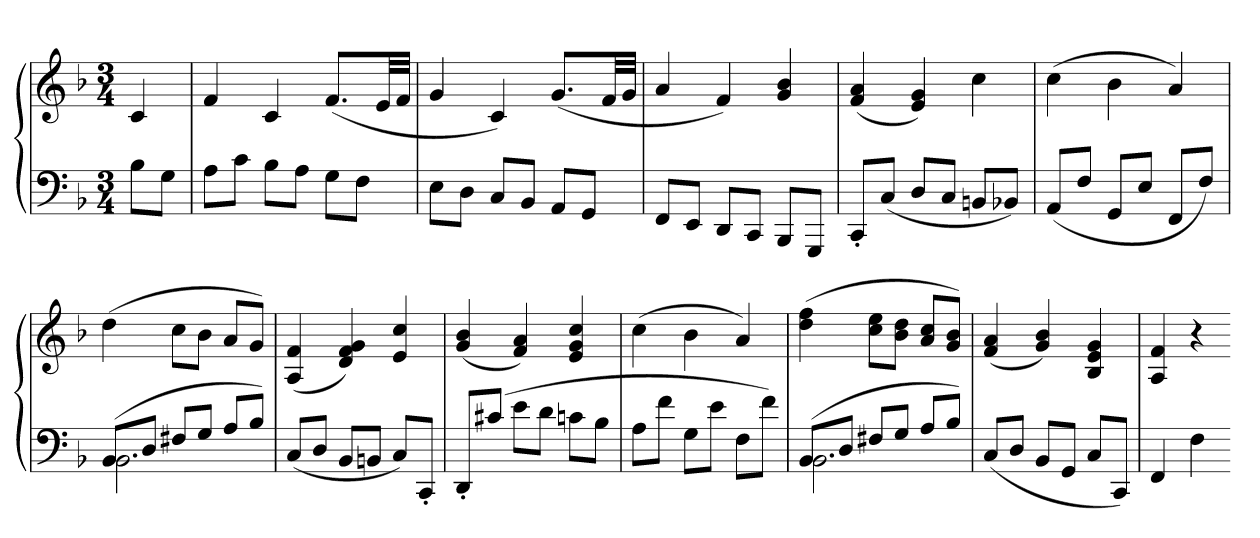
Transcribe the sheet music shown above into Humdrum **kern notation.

**kern	**kern
*part1	*part1
*staff2	*staff1
*clefF4	*clefG2
*k[b-]	*k[b-]
*M3/4	*M3/4
=	=
8B-L	4c
8GJ	.
=	=
8AL	4f
8cJ	.
8B-L	4c
8AJ	.
8GL	(8.fL
8FJ	.
.	32eLL
.	32fJJJ
=	=
8EL	4g
8DJ	.
8CL	4c)
8BB-J	.
8AAL	(8.gL
8GGJ	.
.	32fLL
.	32gJJJ
=	=
8FFL	4a
8EEJ	.
8DDL	4f)
8CCJ	.
8BBB-L	4g 4b-
8GGGJ	.
=	=
8CC'L	(4f 4a
(8CJ	.
8DL	4e 4g)
8CJ	.
8BBnL	4cc
8BB-XJ)	.
=	=
(8AAL	(4cc
8FJ	.
8GGL	4b-
8EJ	.
8FFL	4a)
8FJ)	.
=	=
*^	*
(8BB-L	2.BB-	(4dd
8DJ	.	.
8F#XL	.	8ccL
8GJ	.	8b-J
8AL	.	8aL
8B-J)	.	8gJ)
*v	*v	*
=	=
(8CL	(4A 4f
8DJ	.
8BB-L	4d 4f 4g)
8BBnJ	.
8CL)	4e 4cc
8CC'J	.
=	=
8DD'L	(4g 4b-
(8c#XJ	.
8eL	4f 4a)
8dJ	.
8cnL	4e 4g 4cc
8B-J	.
=	=
8AL	(4cc
8fJ	.
8GL	4b-
8eJ	.
8FL	4a)
8fJ)	.
=	=
*^	*
(8BB-L	2.BB-	(4dd 4ff
8DJ	.	.
8F#XL	.	8cc 8eeL
8GJ	.	8b- 8ddJ
8AL	.	8a 8ccL
8B-J)	.	8g 8b-J)
*v	*v	*
=	=
(8CL	(4f 4a
8DJ	.
8BB-L	4g 4b-)
8GGJ	.
8CL	4B- 4e 4g
8CCJ)	.
=	=
4FF	4A 4f
4F	4r
=-	=-
*-	*-
